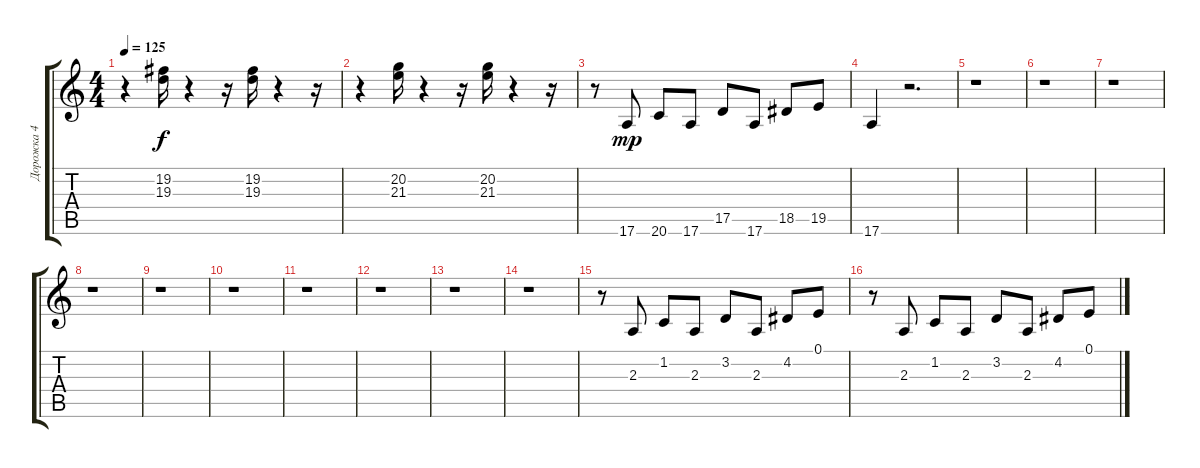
\track ("Дорожка 4" "Дорожка 4") {instrument rockorgan}
\staff {score tabs}
\tuning (E4 B3 G3 D3 A2 E2) {hide}
\ts (4 4)
\tempo 125
\clef g2
\ks c
r.4{dy mp} (19.2 19.3).16{dy f} r.4 r.16 (19.2 19.3).16 r.4 r.16 |
r.4 (20.2 21.3).16 r.4 r.16 (20.2 21.3).16 r.4 r.16 |
r.8 17.6.8{dy mp} 20.6.8 17.6.8 17.5.8 17.6.8 18.5.8 19.5.8 |
17.6.4 r.2{d} |
r.1 |
r.1 |
r.1 |
r.1 |
r.1 |
r.1 |
r.1 |
r.1 |
r.1 |
r.1 |
r.8 2.3.8 1.2.8 2.3.8 3.2.8 2.3.8 4.2.8 0.1.8 |
r.8 2.3.8 1.2.8 2.3.8 3.2.8 2.3.8 4.2.8 0.1.8
